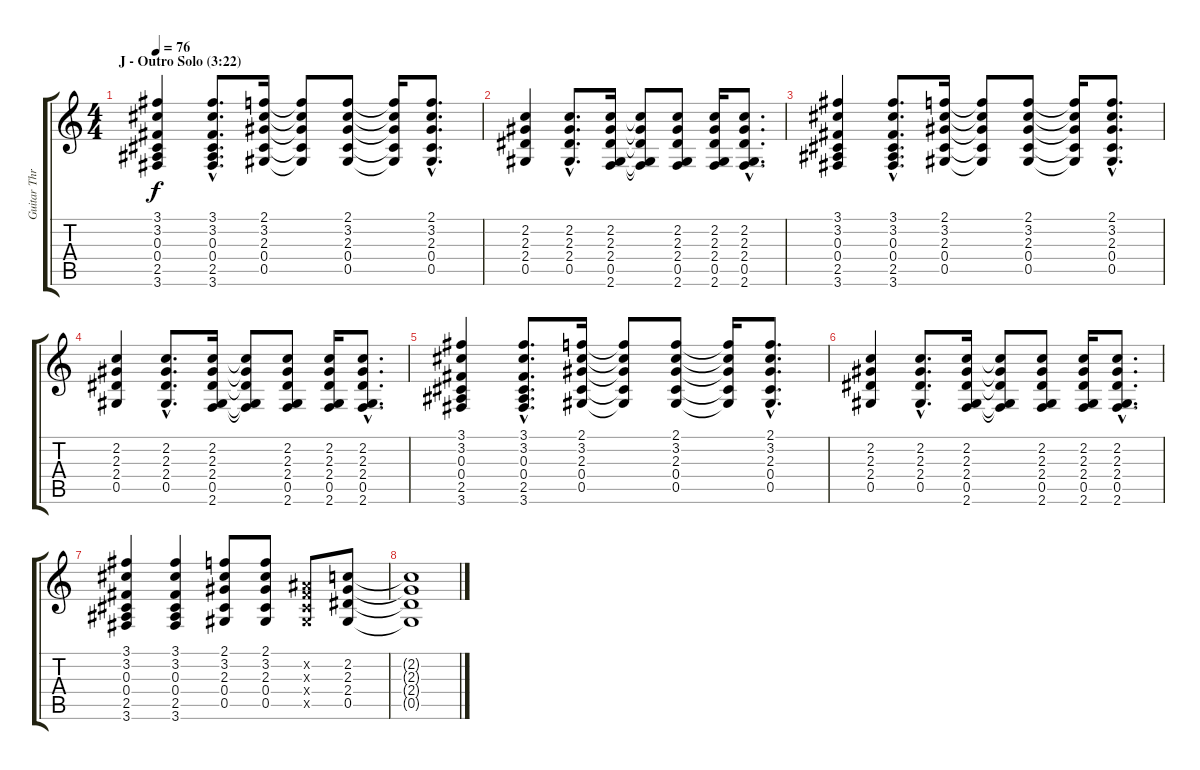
\track ("Guitar Three" "Guitar Thr") {instrument acousticguitarsteel}
\staff {score tabs}
\tuning (Eb4 Bb3 Gb3 Db3 Ab2 Eb2) {hide}
\ts (4 4)
\section ("" "J - Outro Solo (3:22)")
\tempo 76
\clef g2
\ks c
(3.1 3.2 0.3 0.4 2.5 3.6).4{dy f} (3.1{hac} 3.2{hac} 0.3{hac} 0.4{hac} 2.5{hac} 3.6{hac}).8{d} (2.1 3.2 2.3 0.4 0.5).16 (2.1{t} 3.2{t} 2.3{t} 0.4{t} 0.5{t}).8 (2.1 3.2 2.3 0.4 0.5).8 (2.1{t} 3.2{t} 2.3{t} 0.4{t} 0.5{t}).16 (2.1{hac} 3.2{hac} 2.3{hac} 0.4{hac} 0.5{hac}).8{d} |
(2.2 2.3 2.4 0.5).4 (2.2{hac} 2.3{hac} 2.4{hac} 0.5{hac}).8{d} (2.2 2.3 2.4 0.5 2.6).16 (2.2{t} 2.3{t} 2.4{t} 0.5{t} 2.6{t}).8 (2.2 2.3 2.4 0.5 2.6).8 (2.2 2.3 2.4 0.5 2.6).16 (2.2{hac} 2.3{hac} 2.4{hac} 0.5{hac} 2.6{hac}).8{d} |
(3.1 3.2 0.3 0.4 2.5 3.6).4 (3.1{hac} 3.2{hac} 0.3{hac} 0.4{hac} 2.5{hac} 3.6{hac}).8{d} (2.1 3.2 2.3 0.4 0.5).16 (2.1{t} 3.2{t} 2.3{t} 0.4{t} 0.5{t}).8 (2.1 3.2 2.3 0.4 0.5).8 (2.1{t} 3.2{t} 2.3{t} 0.4{t} 0.5{t}).16 (2.1{hac} 3.2{hac} 2.3{hac} 0.4{hac} 0.5{hac}).8{d} |
(2.2 2.3 2.4 0.5).4 (2.2{hac} 2.3{hac} 2.4{hac} 0.5{hac}).8{d} (2.2 2.3 2.4 0.5 2.6).16 (2.2{t} 2.3{t} 2.4{t} 0.5{t} 2.6{t}).8 (2.2 2.3 2.4 0.5 2.6).8 (2.2 2.3 2.4 0.5 2.6).16 (2.2{hac} 2.3{hac} 2.4{hac} 0.5{hac} 2.6{hac}).8{d} |
(3.1 3.2 0.3 0.4 2.5 3.6).4 (3.1{hac} 3.2{hac} 0.3{hac} 0.4{hac} 2.5{hac} 3.6{hac}).8{d} (2.1 3.2 2.3 0.4 0.5).16 (2.1{t} 3.2{t} 2.3{t} 0.4{t} 0.5{t}).8 (2.1 3.2 2.3 0.4 0.5).8 (2.1{t} 3.2{t} 2.3{t} 0.4{t} 0.5{t}).16 (2.1{hac} 3.2{hac} 2.3{hac} 0.4{hac} 0.5{hac}).8{d} |
(2.2 2.3 2.4 0.5).4 (2.2{hac} 2.3{hac} 2.4{hac} 0.5{hac}).8{d} (2.2 2.3 2.4 0.5 2.6).16 (2.2{t} 2.3{t} 2.4{t} 0.5{t} 2.6{t}).8 (2.2 2.3 2.4 0.5 2.6).8 (2.2 2.3 2.4 0.5 2.6).16 (2.2{hac} 2.3{hac} 2.4{hac} 0.5{hac} 2.6{hac}).8{d} |
(3.1 3.2 0.3 0.4 2.5 3.6).4 (3.1 3.2 0.3 0.4 2.5 3.6).4 (2.1 3.2 2.3 0.4 0.5).8 (2.1 3.2 2.3 0.4 0.5).8 (0.2{x} 0.3{x} 0.4{x} 0.5{x}).8 (2.2 2.3 2.4 0.5).8 |
(2.2{t} 2.3{t} 2.4{t} 0.5{t}).1
